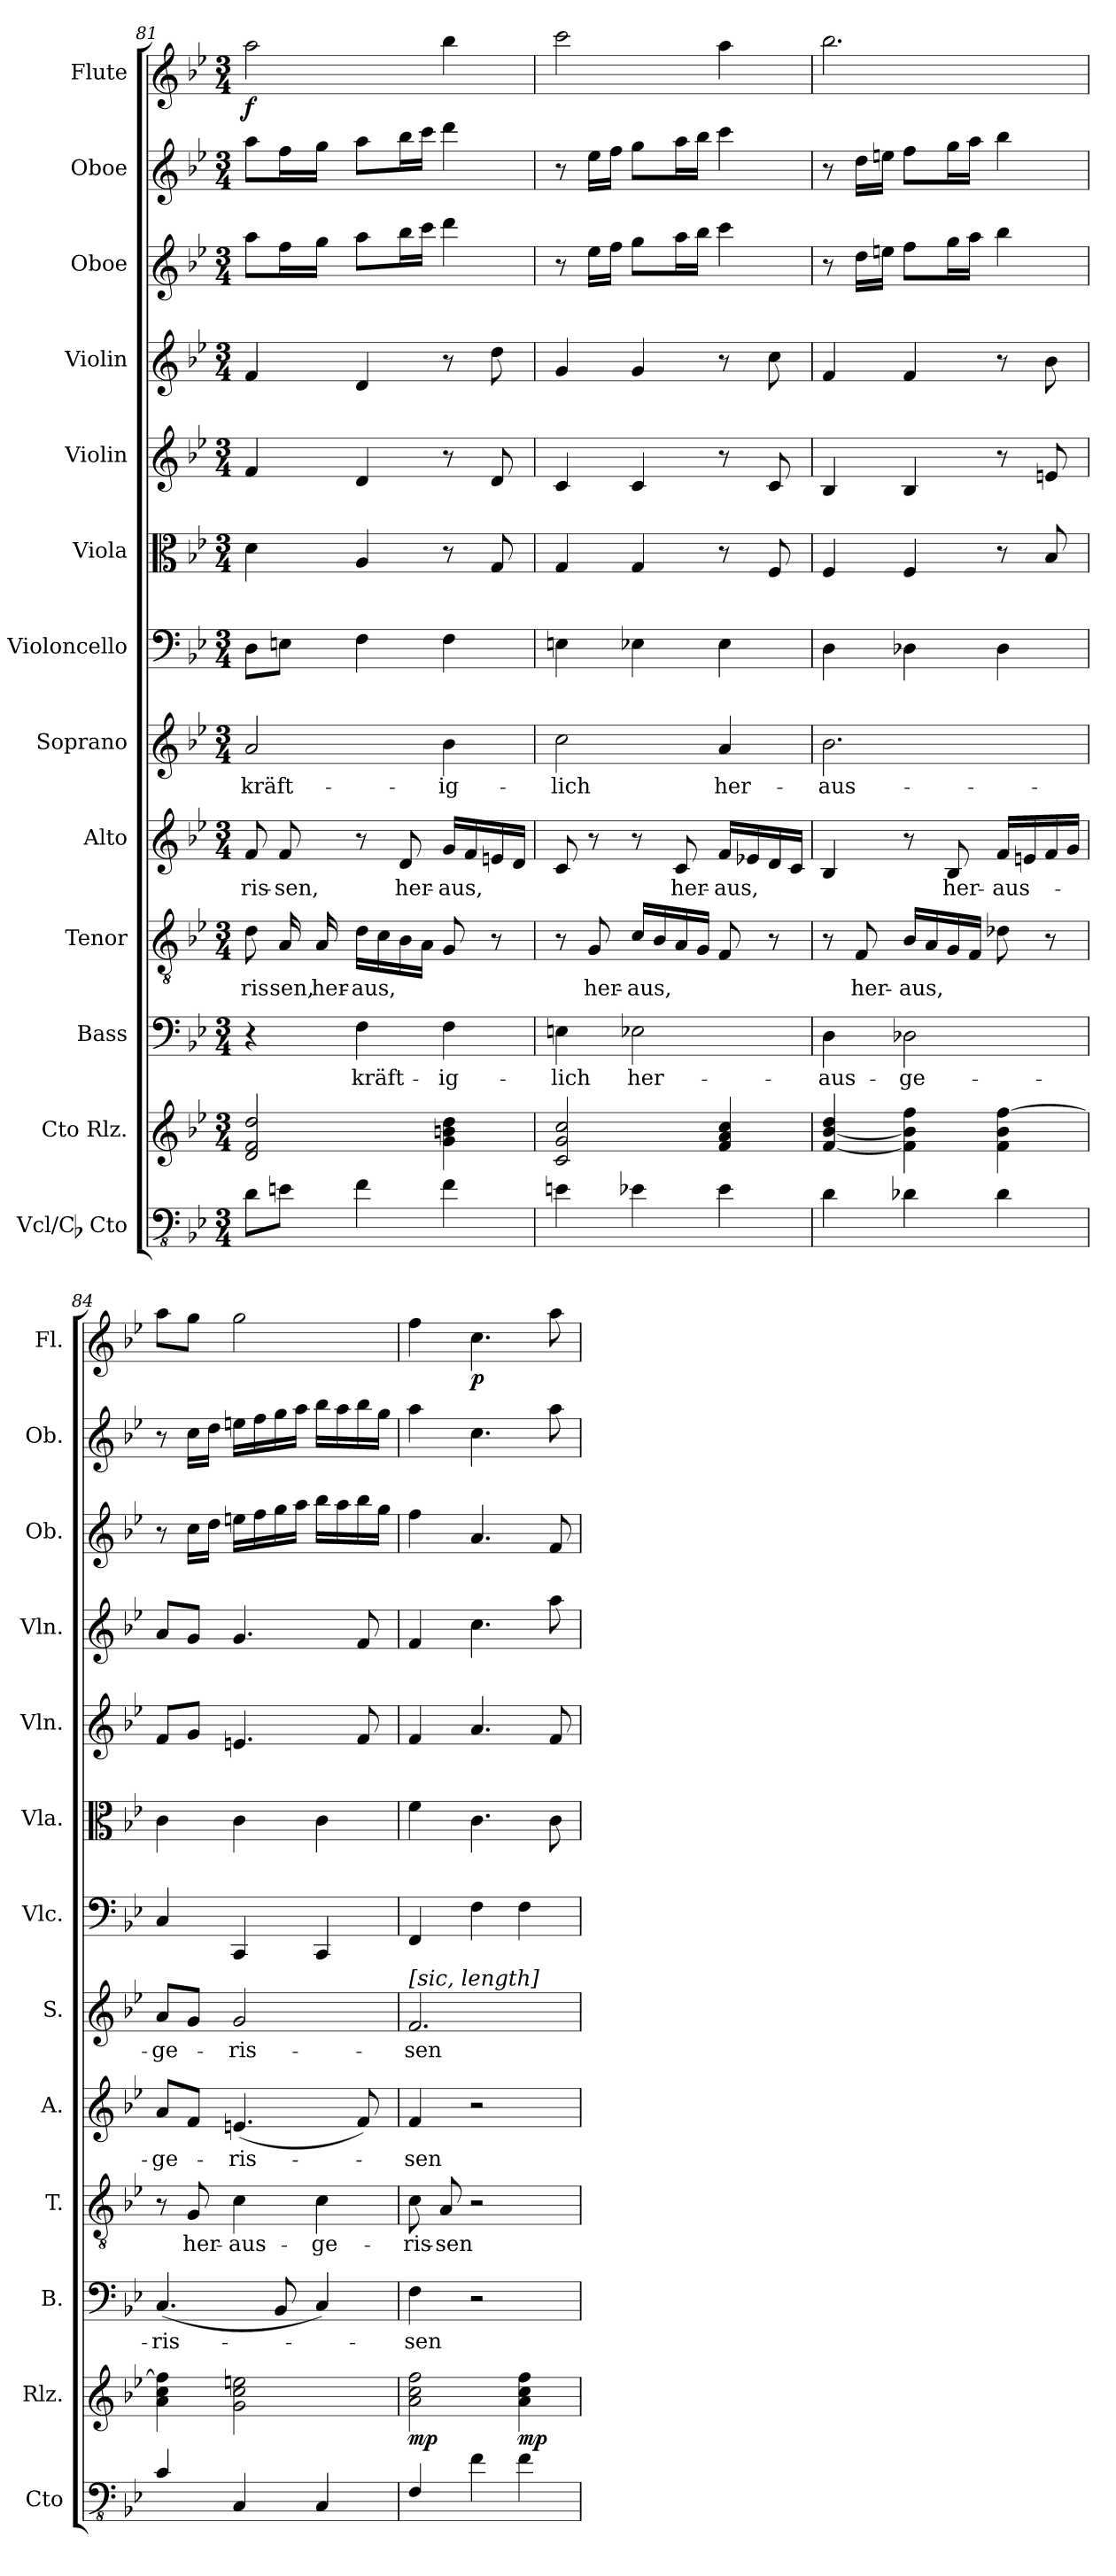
**kern	**kern	**dynam	**kern	**text	**kern	**text	**kern	**text	**kern	**text	**kern	**kern	**kern	**kern	**kern	**kern	**kern	**dynam
*part13	*part12	*part12	*part11	*part11	*part10	*part10	*part9	*part9	*part8	*part8	*part7	*part6	*part5	*part4	*part3	*part2	*part1	*part1
*staff13	*staff12	*staff12	*staff11	*staff11	*staff10	*staff10	*staff9	*staff9	*staff8	*staff8	*staff7	*staff6	*staff5	*staff4	*staff3	*staff2	*staff1	*staff1
*I"Vcl/Cb Cto	*I"Cto Rlz.	*	*I"Bass	*	*I"Tenor	*	*I"Alto	*	*I"Soprano	*	*I"Violoncello	*I"Viola	*I"Violin	*I"Violin	*I"Oboe	*I"Oboe	*I"Flute	*
*I'Cto	*I'Rlz.	*	*I'B.	*	*I'T.	*	*I'A.	*	*I'S.	*	*I'Vlc.	*I'Vla.	*I'Vln.	*I'Vln.	*I'Ob.	*I'Ob.	*I'Fl.	*
!!LO:PB:g=z
*clefFv4	*clefG2	*	*clefF4	*	*clefGv2	*	*clefG2	*	*clefG2	*	*clefF4	*clefC3	*clefG2	*clefG2	*clefG2	*clefG2	*clefG2	*
*ITrd7c12	*	*	*	*	*	*	*	*	*	*	*	*	*	*	*	*	*	*
*k[b-e-]	*k[b-e-]	*	*k[b-e-]	*	*k[b-e-]	*	*k[b-e-]	*	*k[b-e-]	*	*k[b-e-]	*k[b-e-]	*k[b-e-]	*k[b-e-]	*k[b-e-]	*k[b-e-]	*k[b-e-]	*
*M3/4	*M3/4	*	*M3/4	*	*M3/4	*	*M3/4	*	*M3/4	*	*M3/4	*M3/4	*M3/4	*M3/4	*M3/4	*M3/4	*M3/4	*
=81	=81	=81	=81	=81	=81	=81	=81	=81	=81	=81	=81	=81	=81	=81	=81	=81	=81	=81
!	!	!	!	!	!	!	!	!	!	!	!	!	!	!	!	!	!	!LO:DY:b
8DD\L	2d/ 2f/ 2dd/	.	4r	.	8d\	ris	8f/	-ris-	2a/	kräft-	8D\L	4d\	4f/	4f/	8aa\L	8aa\L	2aa\	f
8EEn\J	.	.	.	.	16A/	sen,	8f/	-sen,	.	.	8En\J	.	.	.	16ff\L	16ff\L	.	.
.	.	.	.	.	16A/	her-	.	.	.	.	.	.	.	.	16gg\JJ	16gg\JJ	.	.
4FF\	.	.	4F\	kräft-	16d\LL	-aus,	8r	.	.	.	4F\	4A/	4d/	4d/	8aa\L	8aa\L	.	.
.	.	.	.	.	16c\	.	.	.	.	.	.	.	.	.	.	.	.	.
.	.	.	.	.	16B-\	.	8d/	her-	.	.	.	.	.	.	16bb-\L	16bb-\L	.	.
.	.	.	.	.	16A\JJ	.	.	.	.	.	.	.	.	.	16ccc\JJ	16ccc\JJ	.	.
4FF\	4g\ 4bn\ 4dd\	.	4F\	-ig-	8G/	.	16g/LL	-aus,	4b-\	-ig-	4F\	8r	8r	8r	4ddd\	4ddd\	4bb-\	.
.	.	.	.	.	.	.	16f/	.	.	.	.	.	.	.	.	.	.	.
.	.	.	.	.	8r	.	16en/	.	.	.	.	8G/	8d/	8dd\	.	.	.	.
.	.	.	.	.	.	.	16d/JJ	.	.	.	.	.	.	.	.	.	.	.
=82	=82	=82	=82	=82	=82	=82	=82	=82	=82	=82	=82	=82	=82	=82	=82	=82	=82	=82
4EEn\	2c/ 2g/ 2cc/	.	4En\	-lich	8r	.	8c/	.	2cc\	-lich	4En\	4G/	4c/	4g/	8r	8r	2ccc\	.
.	.	.	.	.	8G/	her-	8r	.	.	.	.	.	.	.	16ee-\LL	16ee-\LL	.	.
.	.	.	.	.	.	.	.	.	.	.	.	.	.	.	16ff\JJ	16ff\JJ	.	.
4EE-X\	.	.	2E-X\	her-	16c/LL	-aus,	8r	.	.	.	4E-X\	4G/	4c/	4g/	8gg\L	8gg\L	.	.
.	.	.	.	.	16B-/	.	.	.	.	.	.	.	.	.	.	.	.	.
.	.	.	.	.	16A/	.	8c/	her-	.	.	.	.	.	.	16aa\L	16aa\L	.	.
.	.	.	.	.	16G/JJ	.	.	.	.	.	.	.	.	.	16bb-\JJ	16bb-\JJ	.	.
4EE-\	4f/ 4a/ 4cc/	.	.	.	8F/	.	16f/LL	-aus,	4a/	her-	4E-\	8r	8r	8r	4ccc\	4ccc\	4aa\	.
.	.	.	.	.	.	.	16e-X/	.	.	.	.	.	.	.	.	.	.	.
.	.	.	.	.	8r	.	16d/	.	.	.	.	8F/	8c/	8cc\	.	.	.	.
.	.	.	.	.	.	.	16c/JJ	.	.	.	.	.	.	.	.	.	.	.
!!LO:PB:g=z
=83	=83	=83	=83	=83	=83	=83	=83	=83	=83	=83	=83	=83	=83	=83	=83	=83	=83	=83
4DD\	[4f/ [4b-/ 4dd/	.	4D\	-aus-	8r	.	4B-/	.	2.b-\	-aus-	4D\	4F/	4B-/	4f/	8r	8r	2.bb-\	.
.	.	.	.	.	8F/	her-	.	.	.	.	.	.	.	.	16dd\LL	16dd\LL	.	.
.	.	.	.	.	.	.	.	.	.	.	.	.	.	.	16een\JJ	16een\JJ	.	.
4DD-X\	4f\] 4b-\] 4ff\	.	2D-X\	-ge-	16B-/LL	-aus,	8r	.	.	.	4D-X\	4F/	4B-/	4f/	8ff\L	8ff\L	.	.
.	.	.	.	.	16A/	.	.	.	.	.	.	.	.	.	.	.	.	.
.	.	.	.	.	16G/	.	8B-/	her-	.	.	.	.	.	.	16gg\L	16gg\L	.	.
.	.	.	.	.	16F/JJ	.	.	.	.	.	.	.	.	.	16aa\JJ	16aa\JJ	.	.
4DD-\	4f\ 4b-\ [4ff\	.	.	.	8d-X\	.	16f/LL	-aus-	.	.	4D-\	8r	8r	8r	4bb-\	4bb-\	.	.
.	.	.	.	.	.	.	16en/	.	.	.	.	.	.	.	.	.	.	.
.	.	.	.	.	8r	.	16f/	.	.	.	.	8B-/	8en/	8b-\	.	.	.	.
.	.	.	.	.	.	.	16g/JJ	.	.	.	.	.	.	.	.	.	.	.
=84	=84	=84	=84	=84	=84	=84	=84	=84	=84	=84	=84	=84	=84	=84	=84	=84	=84	=84
4CC/	4a\ 4cc\ 4ff\]	.	(4.C/	-ris-	8r	.	8a/L	ge-	8a/L	-ge-	4C/	4c\	8f/L	8a/L	8r	8r	8aa\L	.
.	.	.	.	.	8G/	her-	8f/J	.	8g/J	.	.	.	8g/J	8g/J	16cc\LL	16cc\LL	8gg\J	.
.	.	.	.	.	.	.	.	.	.	.	.	.	.	.	16dd\JJ	16dd\JJ	.	.
4CCC/	2g\ 2cc\ 2een\	.	.	.	4c\	-aus-	(4.en/	-ris-	2g/	-ris-	4CC/	4c\	4.en/	4.g/	16een\LL	16een\LL	2gg\	.
.	.	.	.	.	.	.	.	.	.	.	.	.	.	.	16ff\	16ff\	.	.
.	.	.	8BB-/	.	.	.	.	.	.	.	.	.	.	.	16gg\	16gg\	.	.
.	.	.	.	.	.	.	.	.	.	.	.	.	.	.	16aa\JJ	16aa\JJ	.	.
4CCC/	.	.	4C/)	.	4c\	-ge-	.	.	.	.	4CC/	4c\	.	.	16bb-\LL	16bb-\LL	.	.
.	.	.	.	.	.	.	.	.	.	.	.	.	.	.	16aa\	16aa\	.	.
.	.	.	.	.	.	.	8f/)	.	.	.	.	.	8f/	8f/	16bb-\	16bb-\	.	.
.	.	.	.	.	.	.	.	.	.	.	.	.	.	.	16gg\JJ	16gg\JJ	.	.
=85	=85	=85	=85	=85	=85	=85	=85	=85	=85	=85	=85	=85	=85	=85	=85	=85	=85	=85
!	!	!	!	!	!	!	!	!	!LO:TX:a:t=[sic, length]	!	!	!	!	!	!	!	!	!
!	!	!LO:DY:b	!	!	!	!	!	!	!	!	!	!	!	!	!	!	!	!
4FFF/	2a\ 2cc\ 2ff\	mp	4F\	-sen	8c\	-ris-	4f/	-sen	2.f/	-sen	4FF/	4f\	4f/	4f/	4ff\	4aa\	4ff\	.
.	.	.	.	.	8A/	-sen	.	.	.	.	.	.	.	.	.	.	.	.
!	!	!	!	!	!	!	!	!	!	!	!	!	!	!	!	!	!	!LO:DY:b
4FF\	.	.	2r	.	2r	.	2r	.	.	.	4F\	4.c\	4.a/	4.cc\	4.a/	4.cc\	4.cc\	p
!	!	!LO:DY:b	!	!	!	!	!	!	!	!	!	!	!	!	!	!	!	!
4FF\	4a\ 4cc\ 4ff\	mp	.	.	.	.	.	.	.	.	4F\	.	.	.	.	.	.	.
.	.	.	.	.	.	.	.	.	.	.	.	8c\	8f/	8aa\	8f/	8aa\	8aa\	.
=	=	=	=	=	=	=	=	=	=	=	=	=	=	=	=	=	=	=
*-	*-	*-	*-	*-	*-	*-	*-	*-	*-	*-	*-	*-	*-	*-	*-	*-	*-	*-
